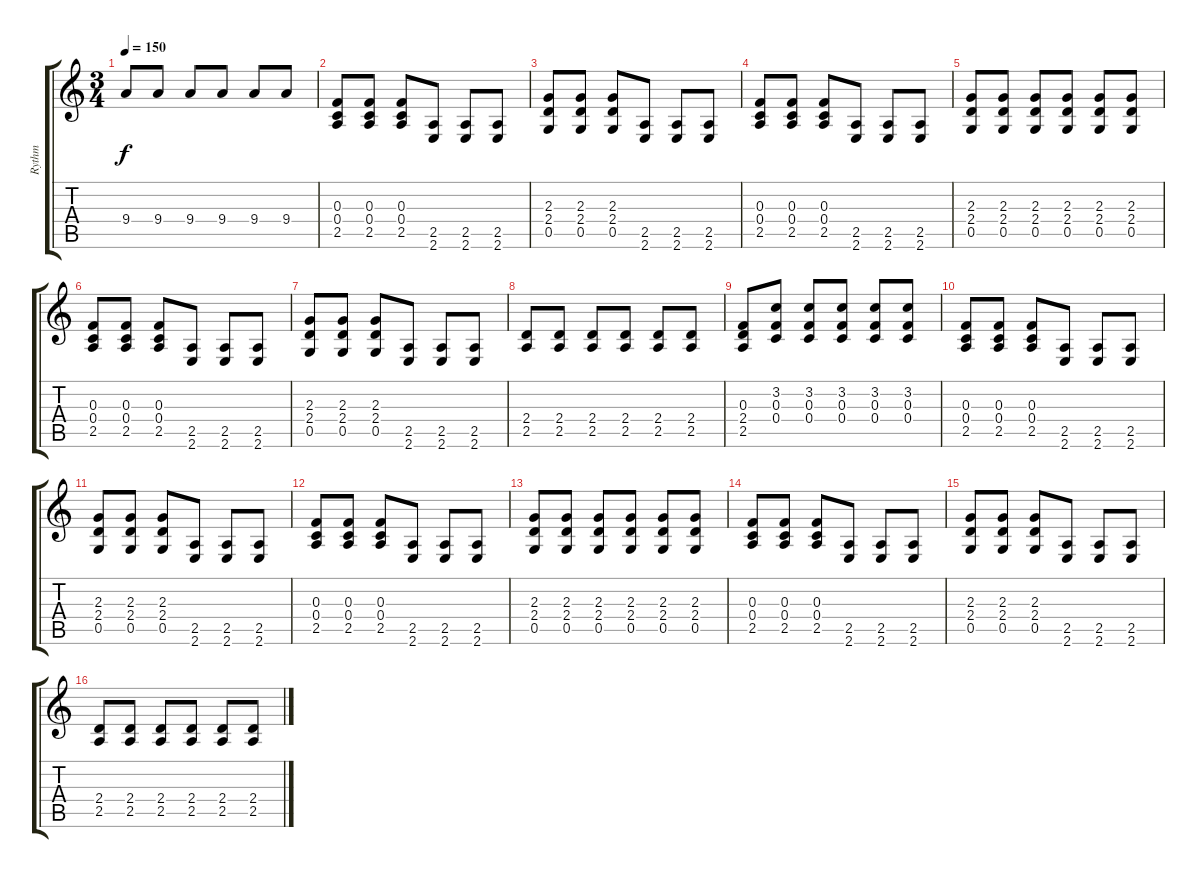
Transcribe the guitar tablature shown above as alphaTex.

\track ("Rythm" "Rythm") {instrument distortionguitar}
\staff {score tabs}
\tuning (D4 A3 F3 C3 G2 D2) {hide}
\ts (3 4)
\tempo 150
\clef g2
\ks c
9.4.8{dy f} 9.4.8 9.4.8 9.4.8 9.4.8 9.4.8 |
(0.3 0.4 2.5).8 (0.3 0.4 2.5).8 (0.3 0.4 2.5).8 (2.5 2.6).8 (2.5 2.6).8 (2.5 2.6).8 |
(2.3 2.4 0.5).8 (2.3 2.4 0.5).8 (2.3 2.4 0.5).8 (2.5 2.6).8 (2.5 2.6).8 (2.5 2.6).8 |
(0.3 0.4 2.5).8 (0.3 0.4 2.5).8 (0.3 0.4 2.5).8 (2.5 2.6).8 (2.5 2.6).8 (2.5 2.6).8 |
(2.3 2.4 0.5).8 (2.3 2.4 0.5).8 (2.3 2.4 0.5).8 (2.3 2.4 0.5).8 (2.3 2.4 0.5).8 (2.3 2.4 0.5).8 |
(0.3 0.4 2.5).8 (0.3 0.4 2.5).8 (0.3 0.4 2.5).8 (2.5 2.6).8 (2.5 2.6).8 (2.5 2.6).8 |
(2.3 2.4 0.5).8 (2.3 2.4 0.5).8 (2.3 2.4 0.5).8 (2.5 2.6).8 (2.5 2.6).8 (2.5 2.6).8 |
(2.4 2.5).8 (2.4 2.5).8 (2.4 2.5).8 (2.4 2.5).8 (2.4 2.5).8 (2.4 2.5).8 |
(0.3 2.4 2.5).8 (3.2 0.3 0.4).8 (3.2 0.3 0.4).8 (3.2 0.3 0.4).8 (3.2 0.3 0.4).8 (3.2 0.3 0.4).8 |
(0.3 0.4 2.5).8 (0.3 0.4 2.5).8 (0.3 0.4 2.5).8 (2.5 2.6).8 (2.5 2.6).8 (2.5 2.6).8 |
(2.3 2.4 0.5).8 (2.3 2.4 0.5).8 (2.3 2.4 0.5).8 (2.5 2.6).8 (2.5 2.6).8 (2.5 2.6).8 |
(0.3 0.4 2.5).8 (0.3 0.4 2.5).8 (0.3 0.4 2.5).8 (2.5 2.6).8 (2.5 2.6).8 (2.5 2.6).8 |
(2.3 2.4 0.5).8 (2.3 2.4 0.5).8 (2.3 2.4 0.5).8 (2.3 2.4 0.5).8 (2.3 2.4 0.5).8 (2.3 2.4 0.5).8 |
(0.3 0.4 2.5).8 (0.3 0.4 2.5).8 (0.3 0.4 2.5).8 (2.5 2.6).8 (2.5 2.6).8 (2.5 2.6).8 |
(2.3 2.4 0.5).8 (2.3 2.4 0.5).8 (2.3 2.4 0.5).8 (2.5 2.6).8 (2.5 2.6).8 (2.5 2.6).8 |
(2.4 2.5).8 (2.4 2.5).8 (2.4 2.5).8 (2.4 2.5).8 (2.4 2.5).8 (2.4 2.5).8
